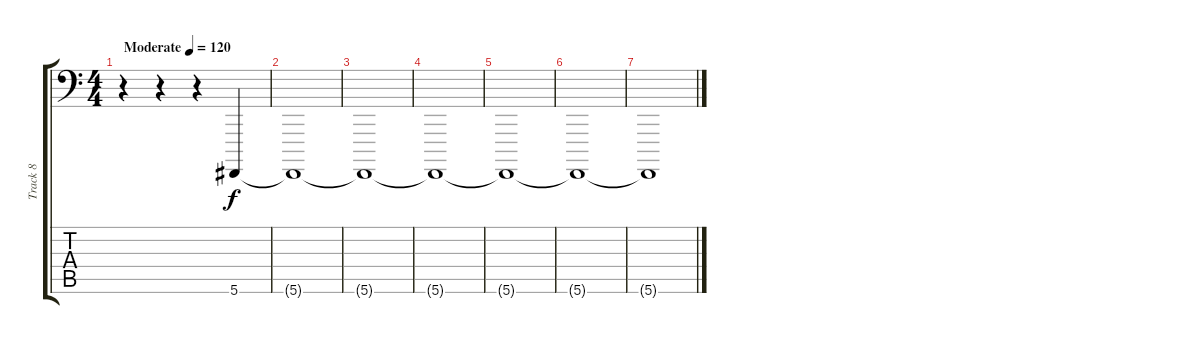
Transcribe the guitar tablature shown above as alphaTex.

\track ("Track 8" "Track 8") {instrument fx5brightness}
\staff {score tabs}
\tuning (Db2 Ab1 B0 B0 Gb0 Db0) {hide}
\ts (4 4)
\tempo (120 "Moderate")
\clef f4
\ks c
r.4{dy f instrument fx5brightness} r.4 r.4 5.6.4 |
5.6{t}.1 |
5.6{t}.1 |
5.6{t}.1 |
5.6{t}.1 |
5.6{t}.1 |
5.6{t}.1
